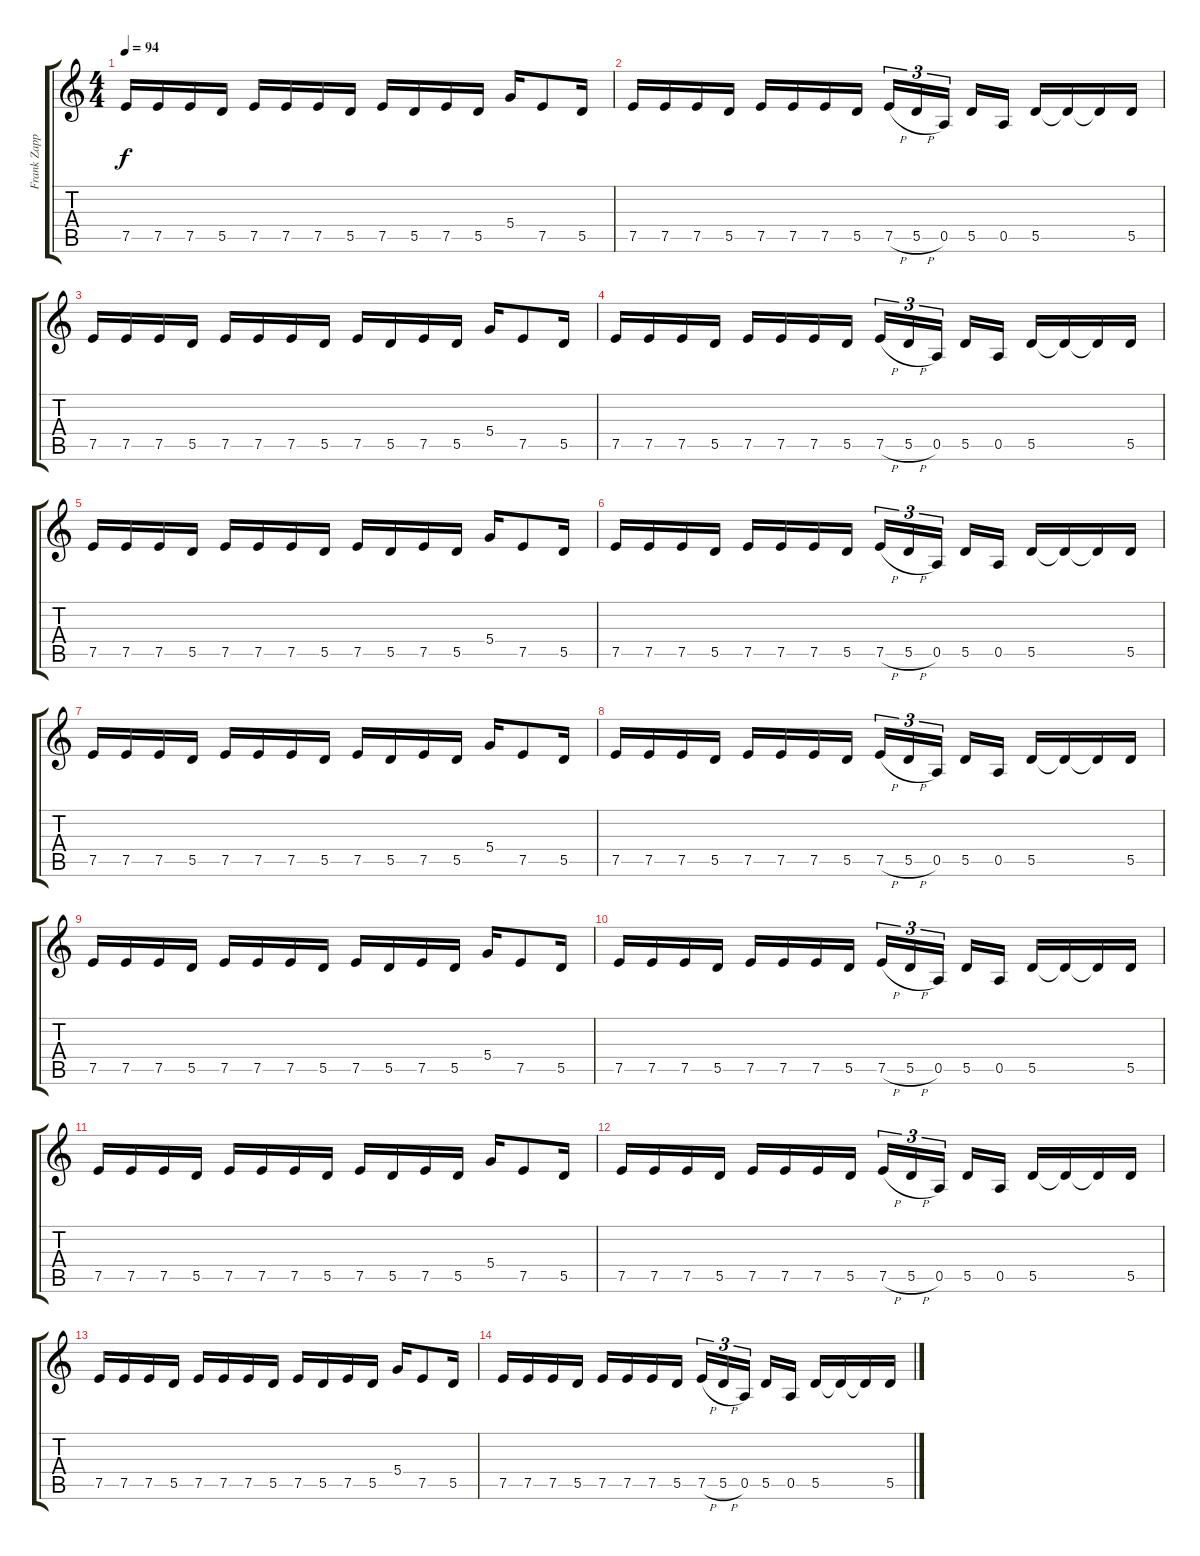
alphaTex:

\track ("Frank Zappa" "Frank Zapp") {instrument overdrivenguitar}
\staff {score tabs}
\tuning (E4 B3 G3 D3 A2 E2) {hide}
\ts (4 4)
\tempo 94
\clef g2
\ks c
7.5.16{dy f} 7.5.16 7.5.16 5.5.16 7.5.16 7.5.16 7.5.16 5.5.16 7.5.16 5.5.16 7.5.16 5.5.16 5.4.16 7.5.8 5.5.16 |
7.5.16 7.5.16 7.5.16 5.5.16 7.5.16 7.5.16 7.5.16 5.5.16 7.5{h}.16{tu (3 2)} 5.5{h}.16{tu (3 2)} 0.5.16{tu (3 2) beam splitsecondary} 5.5.16 0.5.16 5.5.16 5.5{t}.16 5.5{t}.16 5.5.16 |
7.5.16 7.5.16 7.5.16 5.5.16 7.5.16 7.5.16 7.5.16 5.5.16 7.5.16 5.5.16 7.5.16 5.5.16 5.4.16 7.5.8 5.5.16 |
7.5.16 7.5.16 7.5.16 5.5.16 7.5.16 7.5.16 7.5.16 5.5.16 7.5{h}.16{tu (3 2)} 5.5{h}.16{tu (3 2)} 0.5.16{tu (3 2) beam splitsecondary} 5.5.16 0.5.16 5.5.16 5.5{t}.16 5.5{t}.16 5.5.16 |
7.5.16 7.5.16 7.5.16 5.5.16 7.5.16 7.5.16 7.5.16 5.5.16 7.5.16 5.5.16 7.5.16 5.5.16 5.4.16 7.5.8 5.5.16 |
7.5.16{volume 11} 7.5.16 7.5.16 5.5.16 7.5.16 7.5.16 7.5.16 5.5.16 7.5{h}.16{tu (3 2) volume 9} 5.5{h}.16{tu (3 2)} 0.5.16{tu (3 2) beam splitsecondary} 5.5.16 0.5.16 5.5.16 5.5{t}.16 5.5{t}.16 5.5.16 |
7.5.16{volume 8} 7.5.16 7.5.16 5.5.16 7.5.16 7.5.16 7.5.16 5.5.16 7.5.16{volume 6} 5.5.16 7.5.16 5.5.16 5.4.16 7.5.8 5.5.16 |
7.5.16{volume 5} 7.5.16 7.5.16 5.5.16 7.5.16 7.5.16 7.5.16 5.5.16 7.5{h}.16{tu (3 2) volume 4} 5.5{h}.16{tu (3 2)} 0.5.16{tu (3 2) beam splitsecondary} 5.5.16 0.5.16 5.5.16 5.5{t}.16 5.5{t}.16 5.5.16 |
7.5.16{volume 3} 7.5.16 7.5.16 5.5.16 7.5.16 7.5.16 7.5.16 5.5.16 7.5.16{volume 2} 5.5.16 7.5.16 5.5.16 5.4.16 7.5.8 5.5.16 |
7.5.16{volume 1} 7.5.16 7.5.16 5.5.16 7.5.16 7.5.16 7.5.16 5.5.16 7.5{h}.16{tu (3 2) volume 0} 5.5{h}.16{tu (3 2)} 0.5.16{tu (3 2) beam splitsecondary} 5.5.16 0.5.16 5.5.16 5.5{t}.16 5.5{t}.16 5.5.16 |
7.5.16{volume 0} 7.5.16 7.5.16 5.5.16 7.5.16 7.5.16 7.5.16 5.5.16 7.5.16 5.5.16 7.5.16 5.5.16 5.4.16 7.5.8 5.5.16 |
7.5.16{volume 0} 7.5.16 7.5.16 5.5.16 7.5.16 7.5.16 7.5.16 5.5.16 7.5{h}.16{tu (3 2)} 5.5{h}.16{tu (3 2)} 0.5.16{tu (3 2) beam splitsecondary} 5.5.16 0.5.16 5.5.16 5.5{t}.16 5.5{t}.16 5.5.16 |
7.5.16 7.5.16 7.5.16 5.5.16 7.5.16 7.5.16 7.5.16 5.5.16 7.5.16 5.5.16 7.5.16 5.5.16 5.4.16 7.5.8 5.5.16 |
7.5.16 7.5.16 7.5.16 5.5.16 7.5.16 7.5.16 7.5.16 5.5.16 7.5{h}.16{tu (3 2)} 5.5{h}.16{tu (3 2)} 0.5.16{tu (3 2) beam splitsecondary} 5.5.16 0.5.16 5.5.16 5.5{t}.16 5.5{t}.16 5.5.16
